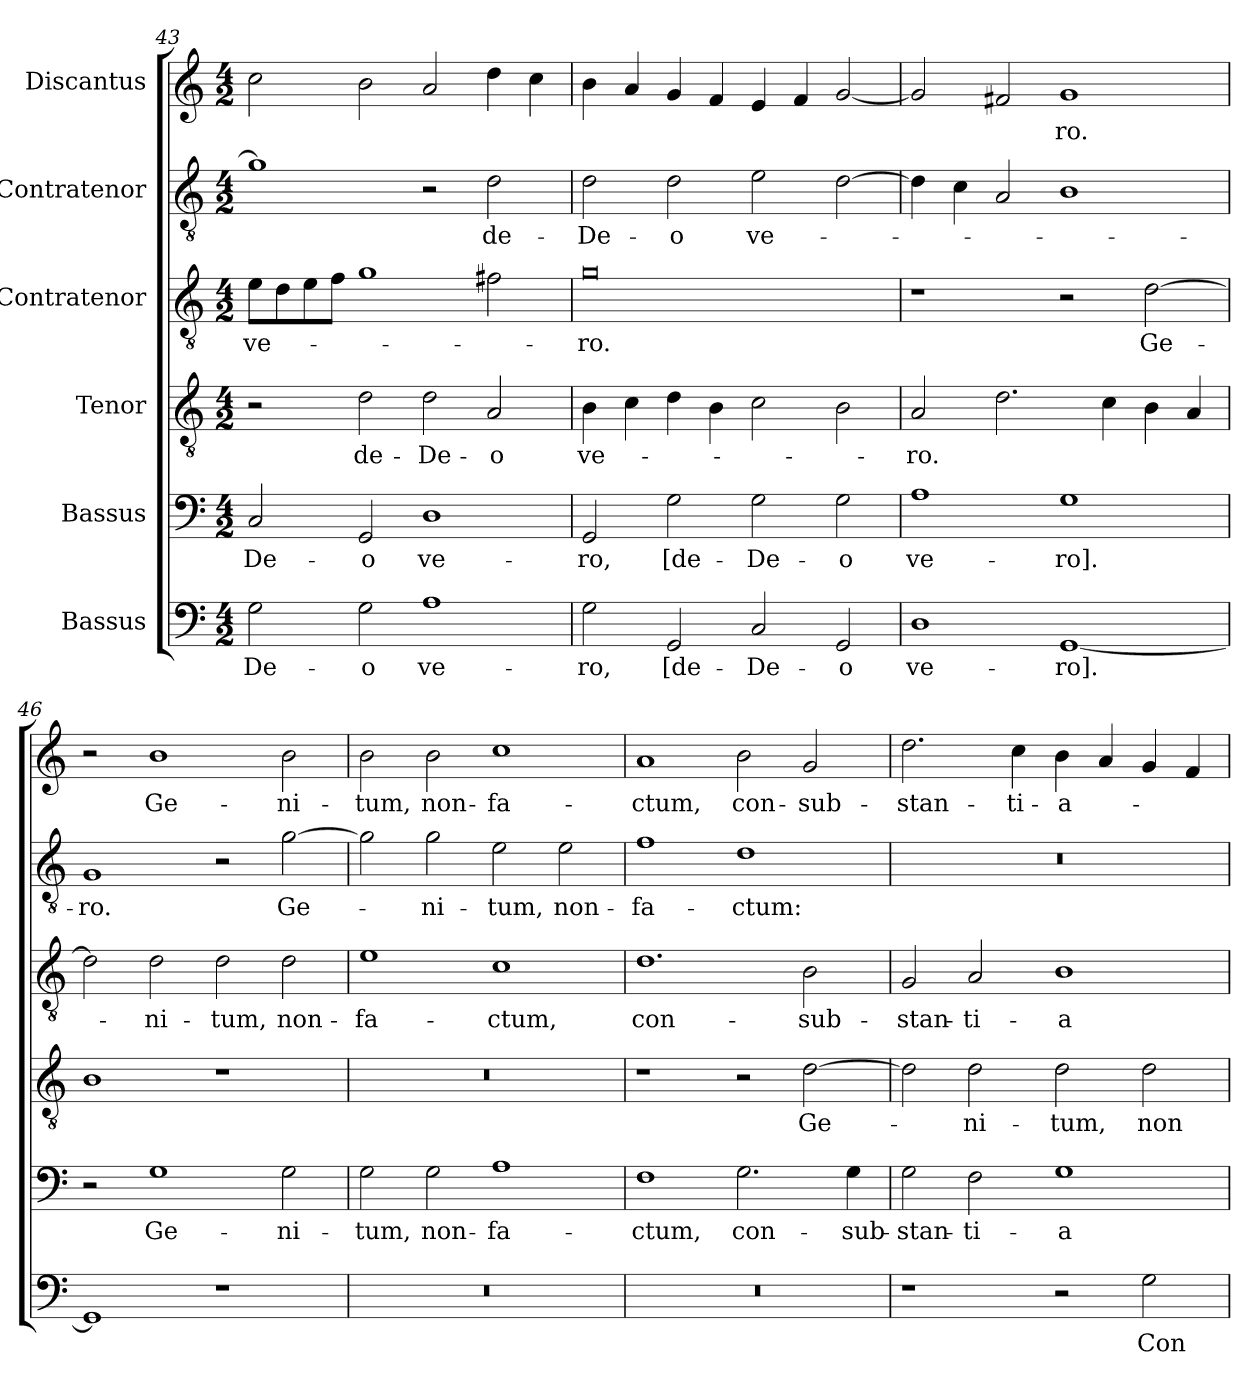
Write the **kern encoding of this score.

**kern	**text	**kern	**text	**kern	**text	**kern	**text	**kern	**text	**kern	**text
*part6	*part6	*part5	*part5	*part4	*part4	*part3	*part3	*part2	*part2	*part1	*part1
*staff6	*staff6	*staff5	*staff5	*staff4	*staff4	*staff3	*staff3	*staff2	*staff2	*staff1	*staff1
*I"Bassus	*	*I"Bassus	*	*I"Tenor	*	*I"Contratenor	*	*I"Contratenor	*	*I"Discantus	*
*clefF4	*	*clefF4	*	*clefGv2	*	*clefGv2	*	*clefGv2	*	*clefG2	*
*k[]	*	*k[]	*	*k[]	*	*k[]	*	*k[]	*	*k[]	*
*M4/2	*	*M4/2	*	*M4/2	*	*M4/2	*	*M4/2	*	*M4/2	*
=43	=43	=43	=43	=43	=43	=43	=43	=43	=43	=43	=43
2G\	De-	2C/	De-	2r	.	8e\L	ve-	1g\]	.	2cc\	.
.	.	.	.	.	.	8d\	.	.	.	.	.
.	.	.	.	.	.	8e\	.	.	.	.	.
.	.	.	.	.	.	8f\J	.	.	.	.	.
2G\	-o	2GG/	-o	2d\	de-	1g\	.	.	.	2b\	.
1A\	ve-	1D\	ve-	2d\	De-	.	.	2r	.	2a/	.
.	.	.	.	2A/	-o	2f#X\	.	2d\	de-	4dd\	.
.	.	.	.	.	.	.	.	.	.	4cc\	.
=44	=44	=44	=44	=44	=44	=44	=44	=44	=44	=44	=44
2G\	-ro,	2GG/	-ro,	4B\	ve-	0g\	-ro.	2d\	De-	4b\	.
.	.	.	.	4c\	.	.	.	.	.	4a/	.
2GG/	[de-	2G\	[de-	4d\	.	.	.	2d\	-o	4g/	.
.	.	.	.	4B\	.	.	.	.	.	4f/	.
2C/	De-	2G\	De-	2c\	.	.	.	2e\	ve-	4e/	.
.	.	.	.	.	.	.	.	.	.	4f/	.
2GG/	-o	2G\	-o	2B\	.	.	.	[2d\	.	[2g/	.
=45	=45	=45	=45	=45	=45	=45	=45	=45	=45	=45	=45
1D\	ve-	1A\	ve-	2A/	-ro.	1r	.	4d\]	.	2g/]	.
.	.	.	.	.	.	.	.	4c\	.	.	.
.	.	.	.	2.d\	.	.	.	2A/	.	2f#X/	.
[1GG/	-ro].	1G\	-ro].	.	.	2r	.	1B\	.	1g/	-ro.
.	.	.	.	4c\	.	.	.	.	.	.	.
.	.	.	.	4B\	.	[2d\	Ge-	.	.	.	.
.	.	.	.	4A/	.	.	.	.	.	.	.
=46	=46	=46	=46	=46	=46	=46	=46	=46	=46	=46	=46
1GG/]	.	2r	.	1B\	.	2d\]	.	1G/	-ro.	2r	.
.	.	1G\	Ge-	.	.	2d\	-ni-	.	.	1b\	Ge-
1r	.	.	.	1r	.	2d\	-tum,	2r	.	.	.
.	.	2G\	-ni-	.	.	2d\	non-	[2g\	Ge-	2b\	-ni-
=47	=47	=47	=47	=47	=47	=47	=47	=47	=47	=47	=47
0r	.	2G\	-tum,	0r	.	1e\	fa-	2g\]	.	2b\	-tum,
.	.	2G\	non-	.	.	.	.	2g\	-ni-	2b\	non-
.	.	1A\	fa-	.	.	1c\	-ctum,	2e\	-tum,	1cc\	fa-
.	.	.	.	.	.	.	.	2e\	non-	.	.
=48	=48	=48	=48	=48	=48	=48	=48	=48	=48	=48	=48
0r	.	1F\	-ctum,	1r	.	1.d\	con-	1f\	fa-	1a/	-ctum,
.	.	2.G\	con-	2r	.	.	.	1d\	-ctum:	2b\	con-
.	.	.	.	[2d\	Ge-	2B\	-sub-	.	.	2g/	-sub-
.	.	4G\	-sub-	.	.	.	.	.	.	.	.
=49	=49	=49	=49	=49	=49	=49	=49	=49	=49	=49	=49
1r	.	2G\	-stan-	2d\]	.	2G/	-stan-	0r	.	2.dd\	-stan-
.	.	2F\	-ti-	2d\	-ni-	2A/	-ti-	.	.	.	.
.	.	.	.	.	.	.	.	.	.	4cc\	-ti-
2r	.	1G\	-a-	2d\	-tum,	1B\	-a-	.	.	4b\	-a-
.	.	.	.	.	.	.	.	.	.	4a/	.
2G\	Con-	.	.	2d\	non-	.	.	.	.	4g/	.
.	.	.	.	.	.	.	.	.	.	4f/	.
=	=	=	=	=	=	=	=	=	=	=	=
*-	*-	*-	*-	*-	*-	*-	*-	*-	*-	*-	*-
